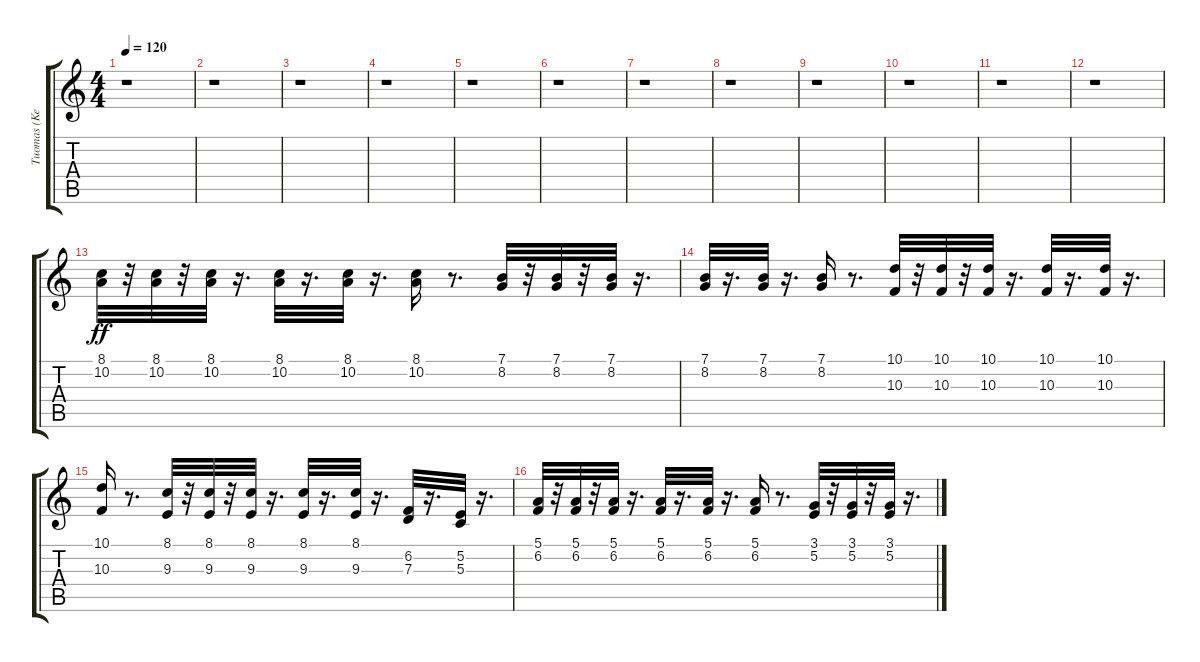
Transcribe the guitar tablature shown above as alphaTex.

\track ("Tuomas (Keyboards)" "Tuomas (Ke") {instrument stringensemble1}
\staff {score tabs}
\tuning (E4 B3 G3 D3 A2 E2) {hide}
\ts (4 4)
\tempo 120
\clef g2
\ks c
r.1{dy ff} |
r.1 |
r.1 |
r.1 |
r.1 |
r.1 |
r.1 |
r.1 |
r.1 |
r.1 |
r.1 |
r.1 |
(8.1 10.2).32 r.32 (8.1 10.2).32 r.32 (8.1 10.2).32 r.16{d} (8.1 10.2).32 r.16{d} (8.1 10.2).32 r.16{d} (8.1 10.2).16 r.8{d} (7.1 8.2).32 r.32 (7.1 8.2).32 r.32 (7.1 8.2).32 r.16{d} |
(7.1 8.2).32 r.16{d} (7.1 8.2).32 r.16{d} (7.1 8.2).16 r.8{d} (10.1 10.3).32 r.32 (10.1 10.3).32 r.32 (10.1 10.3).32 r.16{d} (10.1 10.3).32 r.16{d} (10.1 10.3).32 r.16{d} |
(10.1 10.3).16 r.8{d} (8.1 9.3).32 r.32 (8.1 9.3).32 r.32 (8.1 9.3).32 r.16{d} (8.1 9.3).32 r.16{d} (8.1 9.3).32 r.16{d} (6.2 7.3).32 r.16{d} (5.2 5.3).32 r.16{d} |
(5.1 6.2).32 r.32 (5.1 6.2).32 r.32 (5.1 6.2).32 r.16{d} (5.1 6.2).32 r.16{d} (5.1 6.2).32 r.16{d} (5.1 6.2).16 r.8{d} (3.1 5.2).32 r.32 (3.1 5.2).32 r.32 (3.1 5.2).32 r.16{d}
